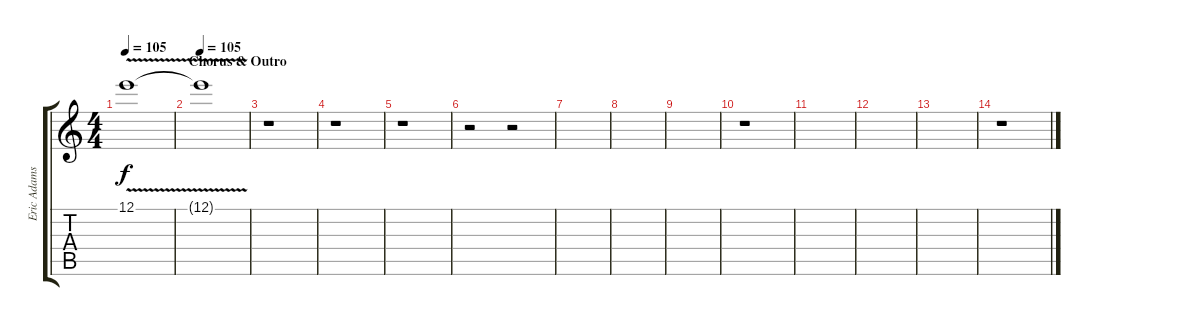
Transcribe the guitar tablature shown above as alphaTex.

\track ("Eric Adams" "Eric Adams") {instrument overdrivenguitar}
\staff {score tabs}
\tuning (E4 B3 G3 D3 A2 E2) {hide}
\ts (4 4)
\tempo 105
\clef g2
\ks c
12.1{v}.1{dy f} |
\section ("" "Chorus & Outro")
\tempo 105
12.1{t}.1 |
r.1 |
r.1 |
r.1 |
r.2 r.2 |
|
|
|
r.1 |
|
|
|
r.1
